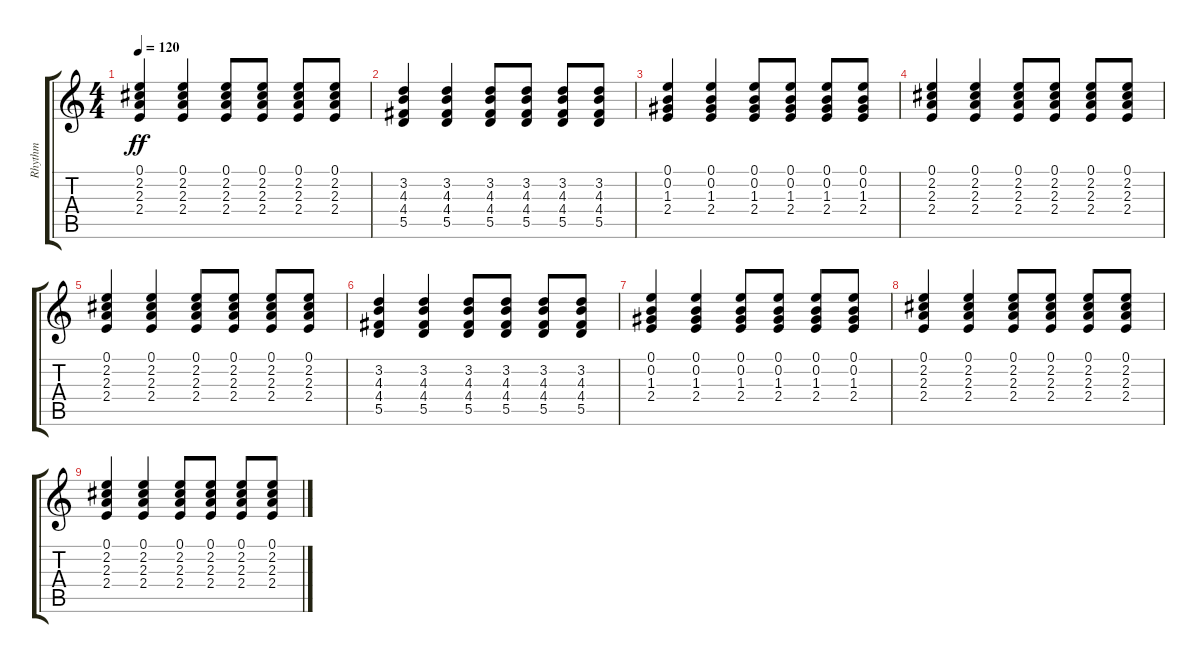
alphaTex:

\track ("Rhythm" "Rhythm") {instrument acousticguitarsteel}
\staff {score tabs}
\tuning (E4 B3 G3 D3 A2 E2) {hide}
\ts (4 4)
\tempo 120
\clef g2
\ks c
(0.1 2.2 2.3 2.4).4{dy ff} (0.1 2.2 2.3 2.4).4 (0.1 2.2 2.3 2.4).8 (0.1 2.2 2.3 2.4).8 (0.1 2.2 2.3 2.4).8 (0.1 2.2 2.3 2.4).8 |
(3.2 4.3 4.4 5.5).4 (3.2 4.3 4.4 5.5).4 (3.2 4.3 4.4 5.5).8 (3.2 4.3 4.4 5.5).8 (3.2 4.3 4.4 5.5).8 (3.2 4.3 4.4 5.5).8 |
(0.1 0.2 1.3 2.4).4 (0.1 0.2 1.3 2.4).4 (0.1 0.2 1.3 2.4).8 (0.1 0.2 1.3 2.4).8 (0.1 0.2 1.3 2.4).8 (0.1 0.2 1.3 2.4).8 |
(0.1 2.2 2.3 2.4).4 (0.1 2.2 2.3 2.4).4 (0.1 2.2 2.3 2.4).8 (0.1 2.2 2.3 2.4).8 (0.1 2.2 2.3 2.4).8 (0.1 2.2 2.3 2.4).8 |
(0.1 2.2 2.3 2.4).4 (0.1 2.2 2.3 2.4).4 (0.1 2.2 2.3 2.4).8 (0.1 2.2 2.3 2.4).8 (0.1 2.2 2.3 2.4).8 (0.1 2.2 2.3 2.4).8 |
(3.2 4.3 4.4 5.5).4 (3.2 4.3 4.4 5.5).4 (3.2 4.3 4.4 5.5).8 (3.2 4.3 4.4 5.5).8 (3.2 4.3 4.4 5.5).8 (3.2 4.3 4.4 5.5).8 |
(0.1 0.2 1.3 2.4).4 (0.1 0.2 1.3 2.4).4 (0.1 0.2 1.3 2.4).8 (0.1 0.2 1.3 2.4).8 (0.1 0.2 1.3 2.4).8 (0.1 0.2 1.3 2.4).8 |
(0.1 2.2 2.3 2.4).4 (0.1 2.2 2.3 2.4).4 (0.1 2.2 2.3 2.4).8 (0.1 2.2 2.3 2.4).8 (0.1 2.2 2.3 2.4).8 (0.1 2.2 2.3 2.4).8 |
(0.1 2.2 2.3 2.4).4 (0.1 2.2 2.3 2.4).4 (0.1 2.2 2.3 2.4).8 (0.1 2.2 2.3 2.4).8 (0.1 2.2 2.3 2.4).8 (0.1 2.2 2.3 2.4).8
